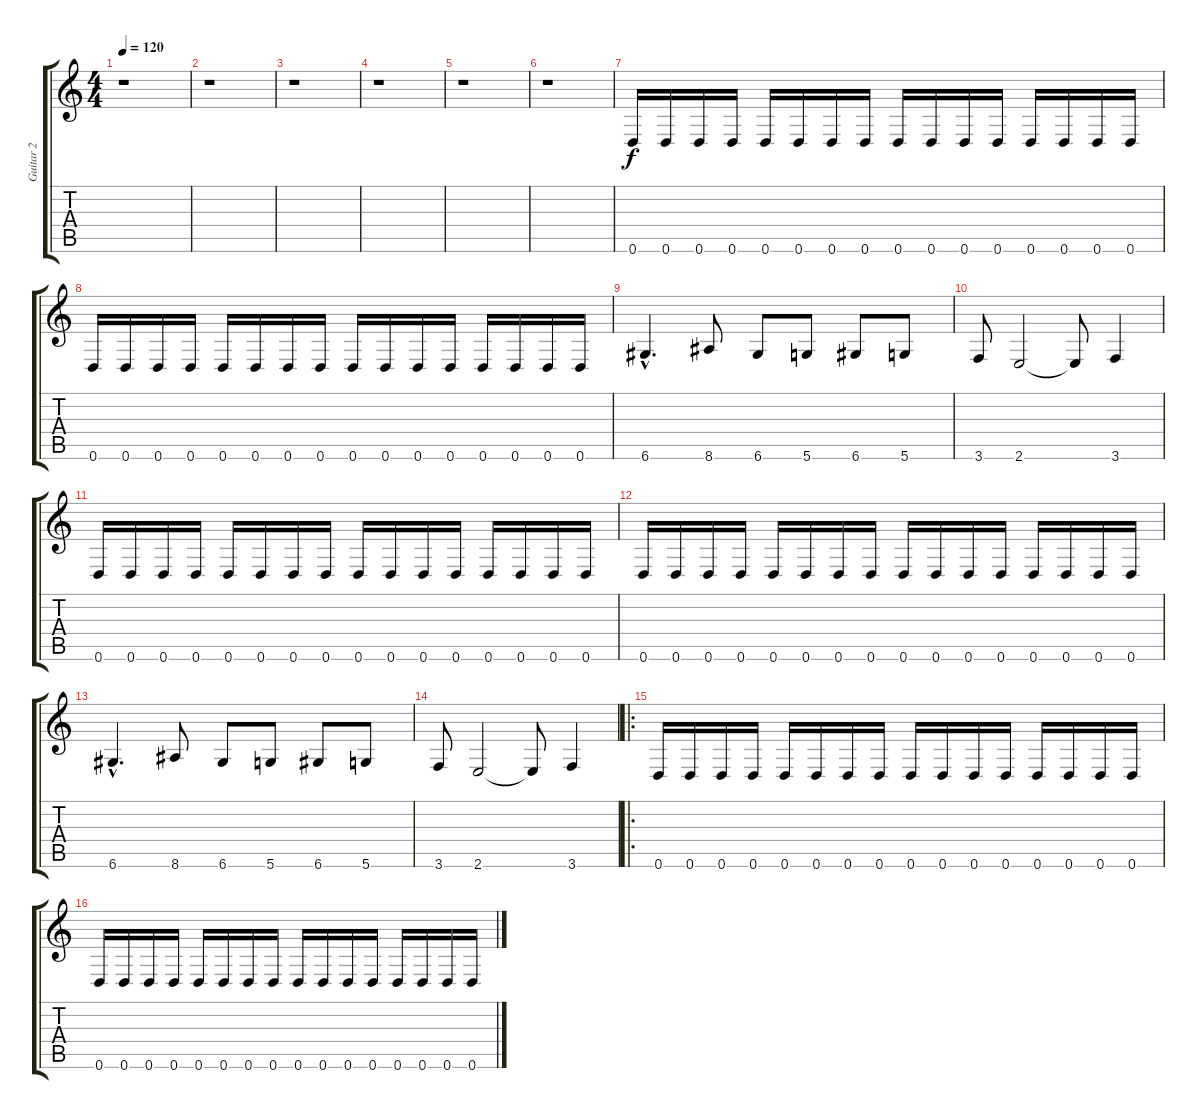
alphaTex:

\track ("Guitar 2" "Guitar 2") {instrument distortionguitar}
\staff {score tabs}
\tuning (E4 B3 G3 D3 A2 D2) {hide}
\ts (4 4)
\tempo 120
\clef g2
\ks c
r.1{dy f} |
r.1 |
r.1 |
r.1 |
r.1 |
r.1 |
0.6.16 0.6.16 0.6.16 0.6.16 0.6.16 0.6.16 0.6.16 0.6.16 0.6.16 0.6.16 0.6.16 0.6.16 0.6.16 0.6.16 0.6.16 0.6.16 |
0.6.16 0.6.16 0.6.16 0.6.16 0.6.16 0.6.16 0.6.16 0.6.16 0.6.16 0.6.16 0.6.16 0.6.16 0.6.16 0.6.16 0.6.16 0.6.16 |
6.6{hac}.4{d} 8.6.8 6.6.8 5.6.8 6.6.8 5.6.8 |
3.6.8 2.6.2 2.6{t}.8 3.6.4 |
0.6.16 0.6.16 0.6.16 0.6.16 0.6.16 0.6.16 0.6.16 0.6.16 0.6.16 0.6.16 0.6.16 0.6.16 0.6.16 0.6.16 0.6.16 0.6.16 |
0.6.16 0.6.16 0.6.16 0.6.16 0.6.16 0.6.16 0.6.16 0.6.16 0.6.16 0.6.16 0.6.16 0.6.16 0.6.16 0.6.16 0.6.16 0.6.16 |
6.6{hac}.4{d} 8.6.8 6.6.8 5.6.8 6.6.8 5.6.8 |
3.6.8 2.6.2 2.6{t}.8 3.6.4 |
\ro
0.6.16 0.6.16 0.6.16 0.6.16 0.6.16 0.6.16 0.6.16 0.6.16 0.6.16 0.6.16 0.6.16 0.6.16 0.6.16 0.6.16 0.6.16 0.6.16 |
0.6.16 0.6.16 0.6.16 0.6.16 0.6.16 0.6.16 0.6.16 0.6.16 0.6.16 0.6.16 0.6.16 0.6.16 0.6.16 0.6.16 0.6.16 0.6.16
